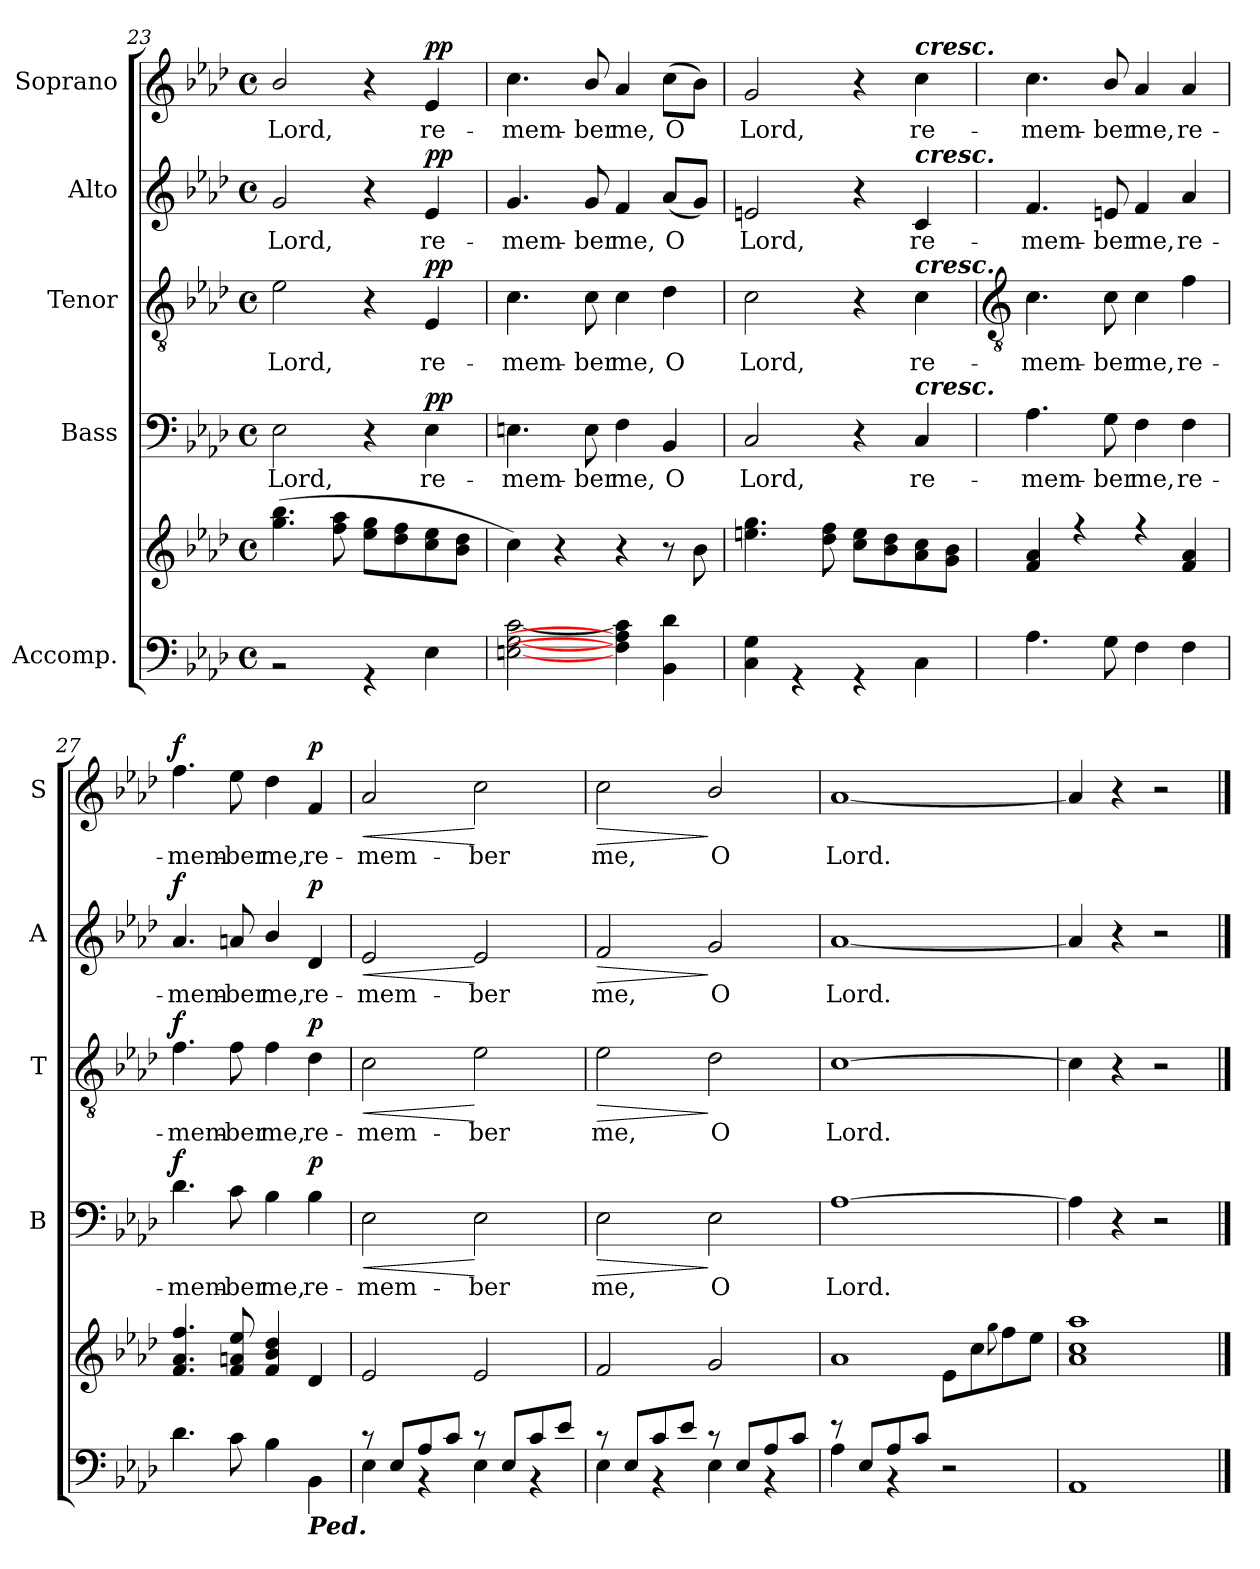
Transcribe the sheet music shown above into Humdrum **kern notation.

**kern	**kern	**kern	**text	**dynam	**kern	**text	**dynam	**kern	**text	**dynam	**kern	**text	**dynam
*part5	*part5	*part4	*part4	*part4	*part3	*part3	*part3	*part2	*part2	*part2	*part1	*part1	*part1
*staff6	*staff5	*staff4	*staff4	*staff4	*staff3	*staff3	*staff3	*staff2	*staff2	*staff2	*staff1	*staff1	*staff1
*I"Accomp.	*	*I"Bass	*	*	*I"Tenor	*	*	*I"Alto	*	*	*I"Soprano	*	*
*	*	*I'B	*	*	*I'T	*	*	*I'A	*	*	*I'S	*	*
*clefF4	*clefG2	*clefF4	*	*	*clefGv2	*	*	*clefG2	*	*	*clefG2	*	*
*k[b-e-a-d-]	*k[b-e-a-d-]	*k[b-e-a-d-]	*	*	*k[b-e-a-d-]	*	*	*k[b-e-a-d-]	*	*	*k[b-e-a-d-]	*	*
*A-:	*A-:	*A-:	*	*	*A-:	*	*	*A-:	*	*	*A-:	*	*
*M4/4	*M4/4	*M4/4	*	*	*M4/4	*	*	*M4/4	*	*	*M4/4	*	*
*met(c)	*met(c)	*met(c)	*	*	*met(c)	*	*	*met(c)	*	*	*met(c)	*	*
=23	=23	=23	=23	=23	=23	=23	=23	=23	=23	=23	=23	=23	=23
*^	*	*	*	*	*	*	*	*	*	*	*	*	*
!	!	!	!	!LO:LY:b	!	!	!LO:LY:b	!	!	!LO:LY:b	!	!	!LO:LY:b	!
1ryy	2r	(>4.gg 4.bb-	2E-	Lord,	.	2e-	Lord,	.	2g	Lord,	.	2b-/	Lord,	.
.	.	8ff 8aa-	.	.	.	.	.	.	.	.	.	.	.	.
.	4r	8ee- 8ggL	4r	.	.	4r	.	.	4r	.	.	4r	.	.
.	.	8dd- 8ff	.	.	.	.	.	.	.	.	.	.	.	.
!	!	!	!	!LO:LY:b	!LO:DY:b	!	!LO:LY:b	!LO:DY:b	!	!LO:LY:b	!LO:DY:b	!	!LO:LY:b	!LO:DY:b
.	4E-\	8cc 8ee-	4E-	re-	pp	4E-	re-	pp	4e-	re-	pp	4e-	re-	pp
.	.	8b- 8dd-J	.	.	.	.	.	.	.	.	.	.	.	.
=24	=24	=24	=24	=24	=24	=24	=24	=24	=24	=24	=24	=24	=24	=24
!	!	!	!	!LO:LY:b	!	!	!LO:LY:b	!	!	!LO:LY:b	!	!	!LO:LY:b	!
1ryy	[2En\ [2G\ [2c\	4cc)	4.En	-mem-	.	4.c	-mem-	.	4.g	-mem-	.	4.cc	-mem-	.
.	.	4r	.	.	.	.	.	.	.	.	.	.	.	.
!	!	!	!	!LO:LY:b	!	!	!LO:LY:b	!	!	!LO:LY:b	!	!	!LO:LY:b	!
.	.	.	8E	-ber	.	8c	-ber	.	8g	-ber	.	8b-/	-ber	.
!	!	!	!	!LO:LY:b	!	!	!LO:LY:b	!	!	!LO:LY:b	!	!	!LO:LY:b	!
.	4F\] 4A-\] 4c\]	4r	4F	me,	.	4c	me,	.	4f	me,	.	4a-	me,	.
!	!	!	!	!LO:LY:b	!	!	!LO:LY:b	!	!	!LO:LY:b	!	!	!LO:LY:b	!
.	4BB-\ 4d-\	8r	4BB-	O	.	4d-	O	.	(<8a-L	O	.	(>8ccL	O	.
.	.	8b-	.	.	.	.	.	.	8gJ)	.	.	8b-J)	.	.
=25	=25	=25	=25	=25	=25	=25	=25	=25	=25	=25	=25	=25	=25	=25
!	!	!	!	!LO:LY:b	!	!	!LO:LY:b	!	!	!LO:LY:b	!	!	!LO:LY:b	!
1ryy	4C\ 4G\	4.een 4.gg	2C	Lord,	.	2c	Lord,	.	2en	Lord,	.	2g	Lord,	.
.	4r	.	.	.	.	.	.	.	.	.	.	.	.	.
.	.	8dd- 8ff	.	.	.	.	.	.	.	.	.	.	.	.
.	4r	8cc 8eeL	4r	.	.	4r	.	.	4r	.	.	4r	.	.
.	.	8b- 8dd-	.	.	.	.	.	.	.	.	.	.	.	.
!	!	!	!	!	!	!	!	!	!	!	!	!LO:TX:a:Bi:t=cresc.	!	!
!	!	!	!	!	!	!	!	!	!LO:TX:a:Bi:t=cresc.	!	!	!	!	!
!	!	!	!	!	!	!LO:TX:a:Bi:t=cresc.	!	!	!	!	!	!	!	!
!	!	!	!LO:TX:a:Bi:t=cresc.	!	!	!	!	!	!	!	!	!	!	!
!	!	!	!	!LO:LY:b	!	!	!LO:LY:b	!	!	!LO:LY:b	!	!	!LO:LY:b	!
.	4C\	8a- 8cc	4C	re-	.	4c	re-	.	4c	re-	.	4cc	re-	.
.	.	8g 8b-J	.	.	.	.	.	.	.	.	.	.	.	.
!!LO:LB:g=z
=26	=26	=26	=26	=26	=26	=26	=26	=26	=26	=26	=26	=26	=26	=26
*	*	*	*	*	*	*clefGv2	*	*	*	*	*	*	*	*
*	*	*^	*	*	*	*	*	*	*	*	*	*	*	*
!	!	!	!	!	!LO:LY:b	!	!	!LO:LY:b	!	!	!LO:LY:b	!	!	!LO:LY:b	!
1ryy	4.A-\	4f 4a-	1ryy	4.A-	-mem-	.	4.c	-mem-	.	4.f	-mem-	.	4.cc	-mem-	.
.	.	4r	.	.	.	.	.	.	.	.	.	.	.	.	.
!	!	!	!	!	!LO:LY:b	!	!	!LO:LY:b	!	!	!LO:LY:b	!	!	!LO:LY:b	!
.	8G\	.	.	8G	-ber	.	8c	-ber	.	8en	-ber	.	8b-/	-ber	.
!	!	!	!	!	!LO:LY:b	!	!	!LO:LY:b	!	!	!LO:LY:b	!	!	!LO:LY:b	!
.	4F\	4r	.	4F	me,	.	4c	me,	.	4f	me,	.	4a-	me,	.
!	!	!	!	!	!LO:LY:b	!	!	!LO:LY:b	!	!	!LO:LY:b	!	!	!LO:LY:b	!
.	4F\	4f 4a-	.	4F	re-	.	4f	re-	.	4a-	re-	.	4a-	re-	.
=27	=27	=27	=27	=27	=27	=27	=27	=27	=27	=27	=27	=27	=27	=27	=27
!	!	!	!	!	!LO:LY:b	!LO:DY:b	!	!LO:LY:b	!LO:DY:b	!	!LO:LY:b	!LO:DY:b	!	!LO:LY:b	!LO:DY:b
1ryy	4.d-\	4.f 4.a- 4.ff	1ryy	4.d-	mem-	f	4.f	mem-	f	4.a-	mem-	f	4.ff	mem-	f
!	!	!	!	!	!LO:LY:b	!	!	!LO:LY:b	!	!	!LO:LY:b	!	!	!LO:LY:b	!
.	8c\	8f 8an 8ee-	.	8c	-ber	.	8f	-ber	.	8an	-ber	.	8ee-	-ber	.
!	!	!	!	!	!LO:LY:b	!	!	!LO:LY:b	!	!	!LO:LY:b	!	!	!LO:LY:b	!
.	4B-\	4f 4b- 4dd-	.	4B-	me,	.	4f	me,	.	4b-/	me,	.	4dd-	me,	.
!	!LO:TX:b:Bi:t=Ped.	!	!	!	!	!	!	!	!	!	!	!	!	!	!
!	!	!	!	!	!LO:LY:b	!LO:DY:b	!	!LO:LY:b	!LO:DY:b	!	!LO:LY:b	!LO:DY:b	!	!LO:LY:b	!LO:DY:b
.	4BB-\	4d-	.	4B-	re-	p	4d-	re-	p	4d-	re-	p	4f	re-	p
=28	=28	=28	=28	=28	=28	=28	=28	=28	=28	=28	=28	=28	=28	=28	=28
!	!	!	!	!	!LO:LY:b	!LO:HP:b	!	!LO:LY:b	!LO:HP:b	!	!LO:LY:b	!LO:HP:b	!	!LO:LY:b	!LO:HP:b
8r	4E-\	2e-	1ryy	2E-	-mem-	<	2c	-mem-	<	2e-	-mem-	<	2a-	-mem-	<
8E-/L	.	.	.	.	.	.	.	.	.	.	.	.	.	.	.
8A-/	4r	.	.	.	.	.	.	.	.	.	.	.	.	.	.
8c/J	.	.	.	.	.	.	.	.	.	.	.	.	.	.	.
!	!	!	!	!	!LO:LY:b	!	!	!LO:LY:b	!	!	!LO:LY:b	!	!	!LO:LY:b	!
8r	4E-\	2e-	.	2E-	-ber	[	2e-	-ber	[	2e-	-ber	[	2cc	-ber	[
8E-/L	.	.	.	.	.	.	.	.	.	.	.	.	.	.	.
8c/	4r	.	.	.	.	.	.	.	.	.	.	.	.	.	.
8e-/J	.	.	.	.	.	.	.	.	.	.	.	.	.	.	.
=29	=29	=29	=29	=29	=29	=29	=29	=29	=29	=29	=29	=29	=29	=29	=29
!	!	!	!	!	!LO:LY:b	!LO:HP:b	!	!LO:LY:b	!LO:HP:b	!	!LO:LY:b	!LO:HP:b	!	!LO:LY:b	!LO:HP:b
8r	4E-\	2f	1ryy	2E-	me,	>	2e-	me,	>	2f	me,	>	2cc	me,	>
8E-/L	.	.	.	.	.	.	.	.	.	.	.	.	.	.	.
8c/	4r	.	.	.	.	.	.	.	.	.	.	.	.	.	.
8e-/J	.	.	.	.	.	.	.	.	.	.	.	.	.	.	.
!	!	!	!	!	!LO:LY:b	!	!	!LO:LY:b	!	!	!LO:LY:b	!	!	!LO:LY:b	!
8r	4E-\	2g	.	2E-	O	]	2d-	O	]	2g	O	]	2b-/	O	]
8E-/L	.	.	.	.	.	.	.	.	.	.	.	.	.	.	.
8A-/	4r	.	.	.	.	.	.	.	.	.	.	.	.	.	.
8c/J	.	.	.	.	.	.	.	.	.	.	.	.	.	.	.
=30	=30	=30	=30	=30	=30	=30	=30	=30	=30	=30	=30	=30	=30	=30	=30
!	!	!	!	!	!LO:LY:b	!	!	!LO:LY:b	!	!	!LO:LY:b	!	!	!LO:LY:b	!
8r	4A-\	1a-	2ryy	[1A-	Lord.	.	[1c	Lord.	.	[1a-	Lord.	.	[1a-	Lord.	.
8E-/L	.	.	.	.	.	.	.	.	.	.	.	.	.	.	.
8A-/	4r	.	.	.	.	.	.	.	.	.	.	.	.	.	.
8c/J	.	.	.	.	.	.	.	.	.	.	.	.	.	.	.
2ryy	2r	.	8e-\L	.	.	.	.	.	.	.	.	.	.	.	.
.	.	.	8cc\	.	.	.	.	.	.	.	.	.	.	.	.
.	.	.	8qqgg\	.	.	.	.	.	.	.	.	.	.	.	.
.	.	.	8ff\	.	.	.	.	.	.	.	.	.	.	.	.
.	.	.	8ee-\J	.	.	.	.	.	.	.	.	.	.	.	.
=31	=31	=31	=31	=31	=31	=31	=31	=31	=31	=31	=31	=31	=31	=31	=31
1ryy	1AA-\	1a- 1cc 1aa-	1ryy	4A-]	.	.	4c]	.	.	4a-]	.	.	4a-]	.	.
.	.	.	.	4r	.	.	4r	.	.	4r	.	.	4r	.	.
.	.	.	.	2r	.	.	2r	.	.	2r	.	.	2r	.	.
*v	*v	*	*	*	*	*	*	*	*	*	*	*	*	*	*
*	*v	*v	*	*	*	*	*	*	*	*	*	*	*	*
==	==	==	==	==	==	==	==	==	==	==	==	==	==
*-	*-	*-	*-	*-	*-	*-	*-	*-	*-	*-	*-	*-	*-
